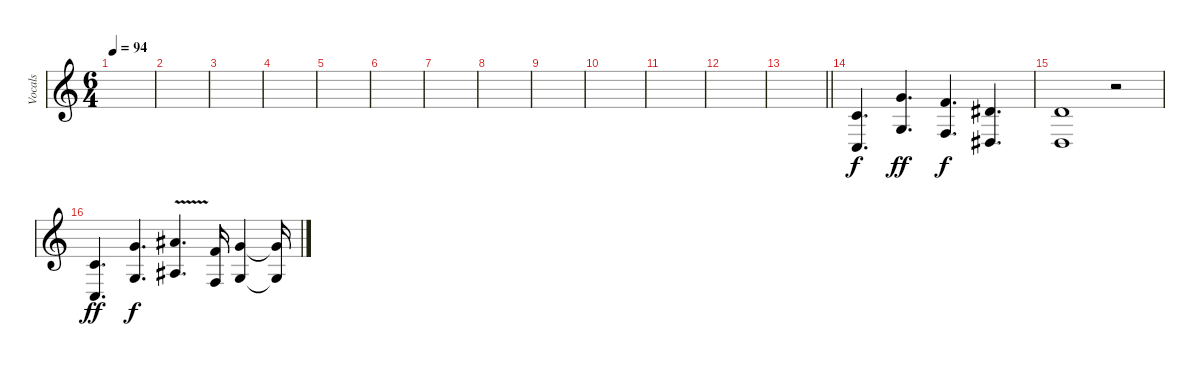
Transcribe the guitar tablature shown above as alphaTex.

\track ("Vocals" "Vocals") {instrument violin}
\staff {score}
\tuning (E4 B3 G3 D3 A2 E2) {hide}
\ts (6 4)
\tempo 94
\clef g2
\ks c
|
|
|
|
|
|
|
|
|
|
|
|
\barLineRight lightlight
|
(5.3 3.5).4{d dy f} (8.2 5.4).4{d dy ff} (6.2 3.4).4{d dy f} (8.3 6.5).4{d} |
(7.3 5.5).1 r.2 |
(5.3 3.5).4{d dy ff} (8.2 5.4).4{d dy f} (11.2{v} 8.4{v}).4{d} (6.2 3.4).16 (8.2 5.4).4 (8.2{t} 5.4{t}).16
